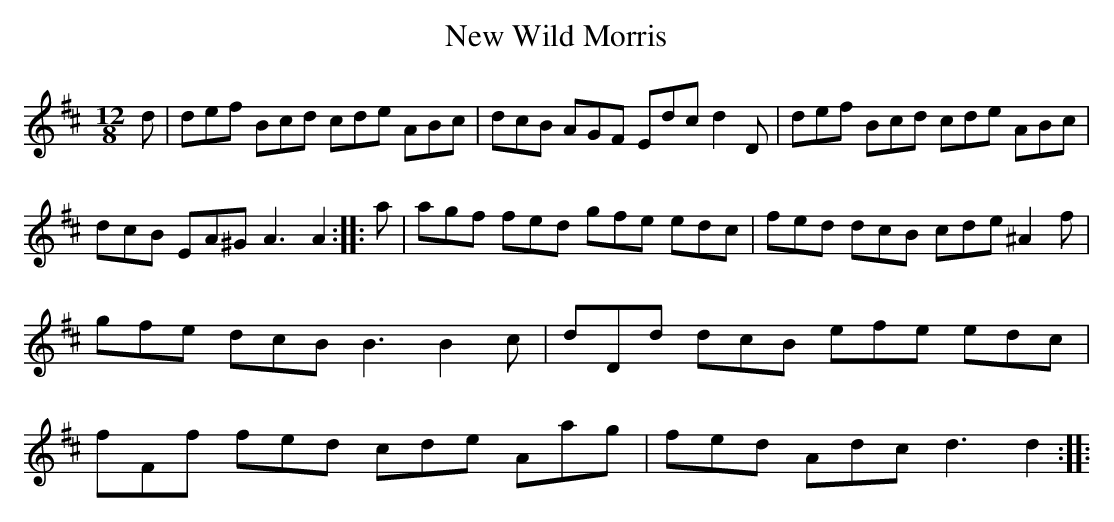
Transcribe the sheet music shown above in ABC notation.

X:1
T:New Wild Morris
M:12/8
L:1/8
K:D
d| def Bcd cde ABc|dcB AGF Edc d2 D| def Bcd cde ABc|dcB EA^G A3 A2::\
a| agf fed gfe edc| fed dcB cde ^A2 f| gfe dcBB3 B2 c| dDd dcB efe edc|\
fFf fed cde Aag| fed Adc d3 d2::
